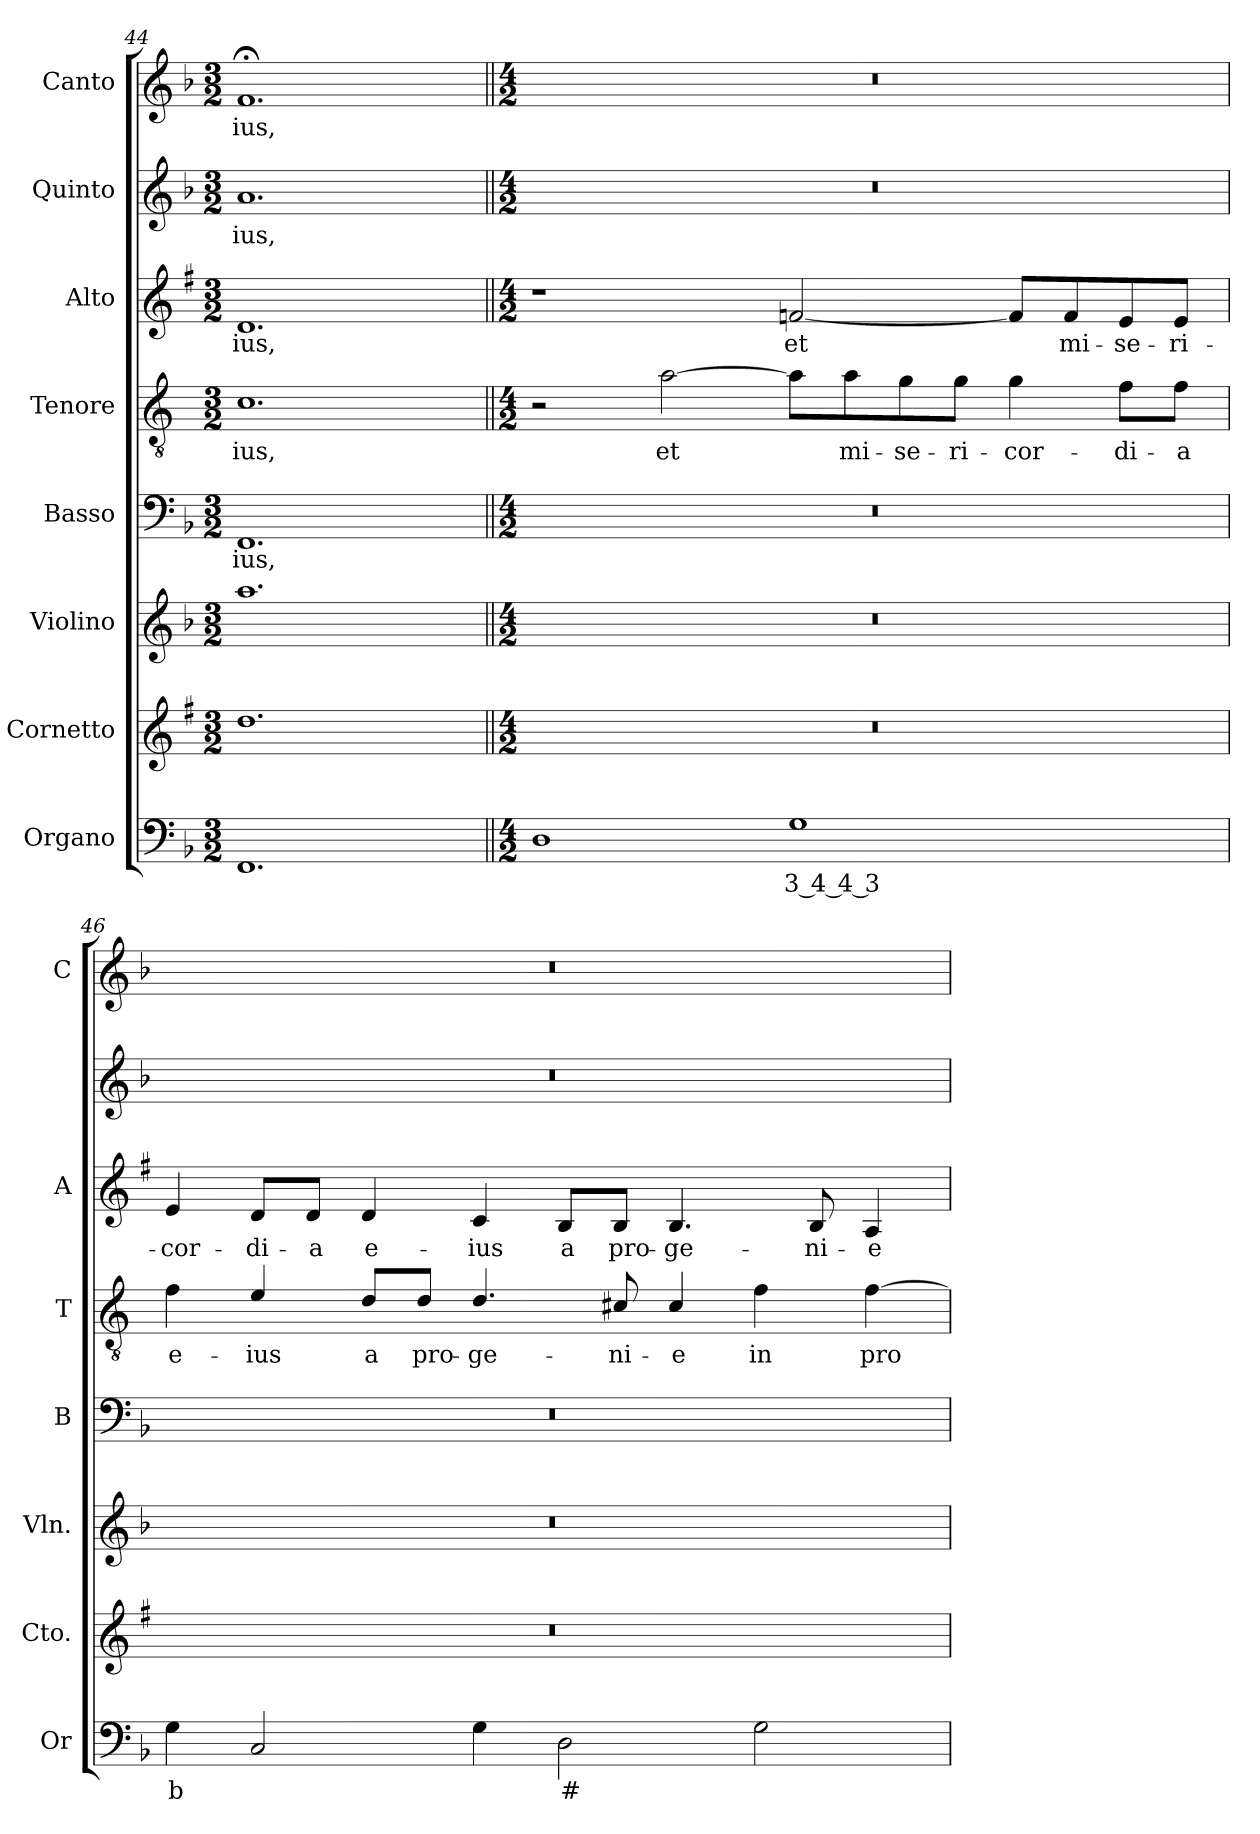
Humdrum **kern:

**kern	**text	**kern	**kern	**kern	**text	**kern	**text	**kern	**text	**kern	**text	**kern	**text
*part8	*part8	*part7	*part6	*part5	*part5	*part4	*part4	*part3	*part3	*part2	*part2	*part1	*part1
*staff8	*staff8	*staff7	*staff6	*staff5	*staff5	*staff4	*staff4	*staff3	*staff3	*staff2	*staff2	*staff1	*staff1
*I"Organo	*	*I"Cornetto	*I"Violino	*I"Basso	*	*I"Tenore	*	*I"Alto	*	*I"Quinto	*	*I"Canto	*
*I'Or	*	*I'Cto.	*I'Vln.	*I'B	*	*I'T	*	*I'A	*	*	*	*I'C	*
*clefF4	*	*clefG2	*clefG2	*clefF4	*	*clefGv2	*	*clefG2	*	*clefG2	*	*clefG2	*
*	*	*ITrd1c2	*	*	*	*ITrd4c7	*	*ITrd1c2	*	*	*	*	*
*k[b-]	*	*k[b-]	*k[b-]	*k[b-]	*	*k[b-]	*	*k[b-]	*	*k[b-]	*	*k[b-]	*
*F:	*	*F:	*F:	*F:	*	*F:	*	*F:	*	*F:	*	*F:	*
*M3/2	*	*M3/2	*M3/2	*M3/2	*	*M3/2	*	*M3/2	*	*M3/2	*	*M3/2	*
=44	=44	=44	=44	=44	=44	=44	=44	=44	=44	=44	=44	=44	=44
!	!	!	!	!	!LO:LY:b	!	!LO:LY:b	!	!LO:LY:b	!	!LO:LY:b	!	!LO:LY:b
1.FF	.	1.cc	1.aa	1.FF	-ius,	1.F	-ius,	1.c	-ius,	1.a	ius,	1.f;<	-ius,
!!LO:PB:g=z
=45||	=45||	=45||	=45||	=45||	=45||	=45||	=45||	=45||	=45||	=45||	=45||	=45||	=45||
*M4/2	*	*M4/2	*M4/2	*M4/2	*	*M4/2	*	*M4/2	*	*M4/2	*	*M4/2	*
1D	.	0r	0r	0r	.	2r	.	1r	.	0r	.	0r	.
!	!	!	!	!	!	!	!LO:LY:b	!	!	!	!	!	!
.	.	.	.	.	.	[2d\	et	.	.	.	.	.	.
!	!LO:LY:b	!	!	!	!	!	!	!	!LO:LY:b	!	!	!	!
1G	3 4 4 3	.	.	.	.	8d\L]	.	[2e-X/	et	.	.	.	.
!	!	!	!	!	!	!	!LO:LY:b	!	!	!	!	!	!
.	.	.	.	.	.	8d\	mi-	.	.	.	.	.	.
!	!	!	!	!	!	!	!LO:LY:b	!	!	!	!	!	!
.	.	.	.	.	.	8c\	-se-	.	.	.	.	.	.
!	!	!	!	!	!	!	!LO:LY:b	!	!	!	!	!	!
.	.	.	.	.	.	8c\J	-ri-	.	.	.	.	.	.
!	!	!	!	!	!	!	!LO:LY:b	!	!	!	!	!	!
.	.	.	.	.	.	4c\	-cor-	8e-/L]	.	.	.	.	.
!	!	!	!	!	!	!	!	!	!LO:LY:b	!	!	!	!
.	.	.	.	.	.	.	.	8e-/	mi-	.	.	.	.
!	!	!	!	!	!	!	!LO:LY:b	!	!LO:LY:b	!	!	!	!
.	.	.	.	.	.	8B-\L	-di-	8d/	-se-	.	.	.	.
!	!	!	!	!	!	!	!LO:LY:b	!	!LO:LY:b	!	!	!	!
.	.	.	.	.	.	8B-\J	-a	8d/J	-ri-	.	.	.	.
=46	=46	=46	=46	=46	=46	=46	=46	=46	=46	=46	=46	=46	=46
!	!LO:LY:b	!	!	!	!	!	!LO:LY:b	!	!LO:LY:b	!	!	!	!
4G\	b	0r	0r	0r	.	4B-\	e-	4d/	-cor-	0r	.	0r	.
!	!	!	!	!	!	!	!LO:LY:b	!	!LO:LY:b	!	!	!	!
2C/	.	.	.	.	.	4A/	-ius	8c/L	-di-	.	.	.	.
!	!	!	!	!	!	!	!	!	!LO:LY:b	!	!	!	!
.	.	.	.	.	.	.	.	8c/J	-a	.	.	.	.
!	!	!	!	!	!	!	!LO:LY:b	!	!LO:LY:b	!	!	!	!
.	.	.	.	.	.	8G/L	a	4c/	e-	.	.	.	.
!	!	!	!	!	!	!	!LO:LY:b	!	!	!	!	!	!
.	.	.	.	.	.	8G/J	pro-	.	.	.	.	.	.
!	!	!	!	!	!	!	!LO:LY:b	!	!LO:LY:b	!	!	!	!
4G\	.	.	.	.	.	4.G/	-ge-	4B-/	-ius	.	.	.	.
!	!LO:LY:b	!	!	!	!	!	!	!	!LO:LY:b	!	!	!	!
2D\	#	.	.	.	.	.	.	8A/L	a	.	.	.	.
!	!	!	!	!	!	!	!LO:LY:b	!	!LO:LY:b	!	!	!	!
.	.	.	.	.	.	8F#X/	-ni-	8A/J	pro-	.	.	.	.
!	!	!	!	!	!	!	!LO:LY:b	!	!LO:LY:b	!	!	!	!
.	.	.	.	.	.	4F#/	-e	4.A/	-ge-	.	.	.	.
!	!	!	!	!	!	!	!LO:LY:b	!	!	!	!	!	!
2G\	.	.	.	.	.	4B-\	in	.	.	.	.	.	.
!	!	!	!	!	!	!	!	!	!LO:LY:b	!	!	!	!
.	.	.	.	.	.	.	.	8A/	-ni-	.	.	.	.
!	!	!	!	!	!	!	!LO:LY:b	!	!LO:LY:b	!	!	!	!
.	.	.	.	.	.	[4B-\	pro-	4G/	-e	.	.	.	.
=	=	=	=	=	=	=	=	=	=	=	=	=	=
*-	*-	*-	*-	*-	*-	*-	*-	*-	*-	*-	*-	*-	*-
